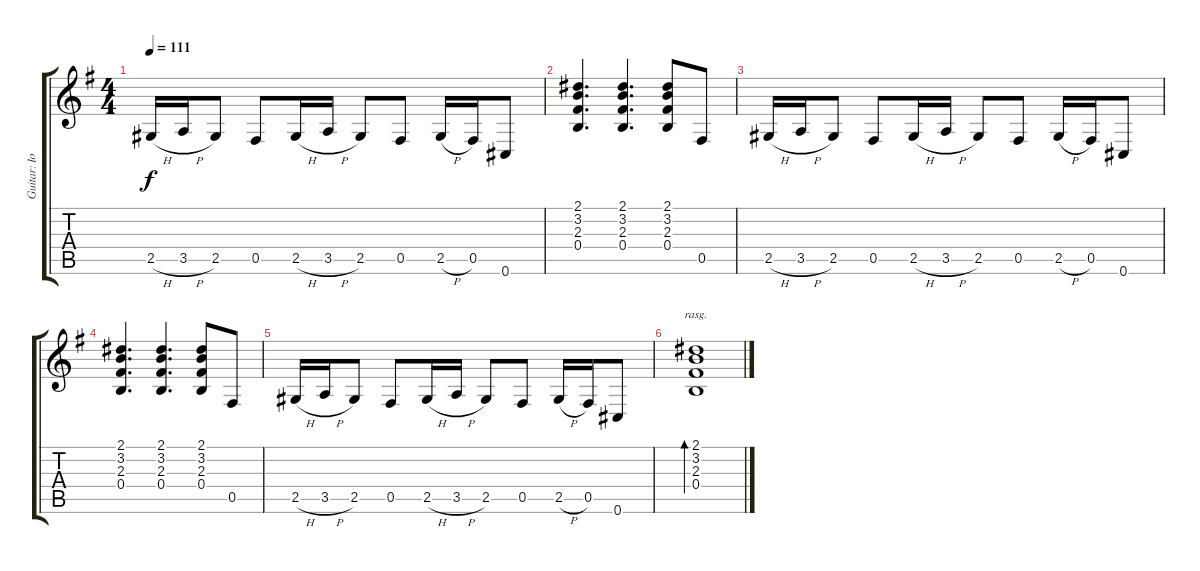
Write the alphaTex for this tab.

\track ("Guitar: IommI" "Guitar: Io") {instrument distortionguitar}
\staff {score tabs}
\tuning (Db4 Ab3 E3 B2 Gb2 Db2) {hide}
\ts (4 4)
\tempo 111
\clef g2
\ks g
2.5{h}.16{dy f} 3.5{h}.16 2.5.8 0.5.8 2.5{h}.16 3.5{h}.16 2.5.8 0.5.8 2.5{h}.16 0.5.16 0.6.8 |
(2.1 3.2 2.3 0.4).4{d} (2.1 3.2 2.3 0.4).4{d} (2.1 3.2 2.3 0.4).8 0.5.8 |
2.5{h}.16 3.5{h}.16 2.5.8 0.5.8 2.5{h}.16 3.5{h}.16 2.5.8 0.5.8 2.5{h}.16 0.5.16 0.6.8 |
(2.1 3.2 2.3 0.4).4{d} (2.1 3.2 2.3 0.4).4{d} (2.1 3.2 2.3 0.4).8 0.5.8 |
2.5{h}.16 3.5{h}.16 2.5.8 0.5.8 2.5{h}.16 3.5{h}.16 2.5.8 0.5.8 2.5{h}.16 0.5.16 0.6.8 |
(2.1 3.2 2.3 0.4).1{bd 480 rasg ii}
